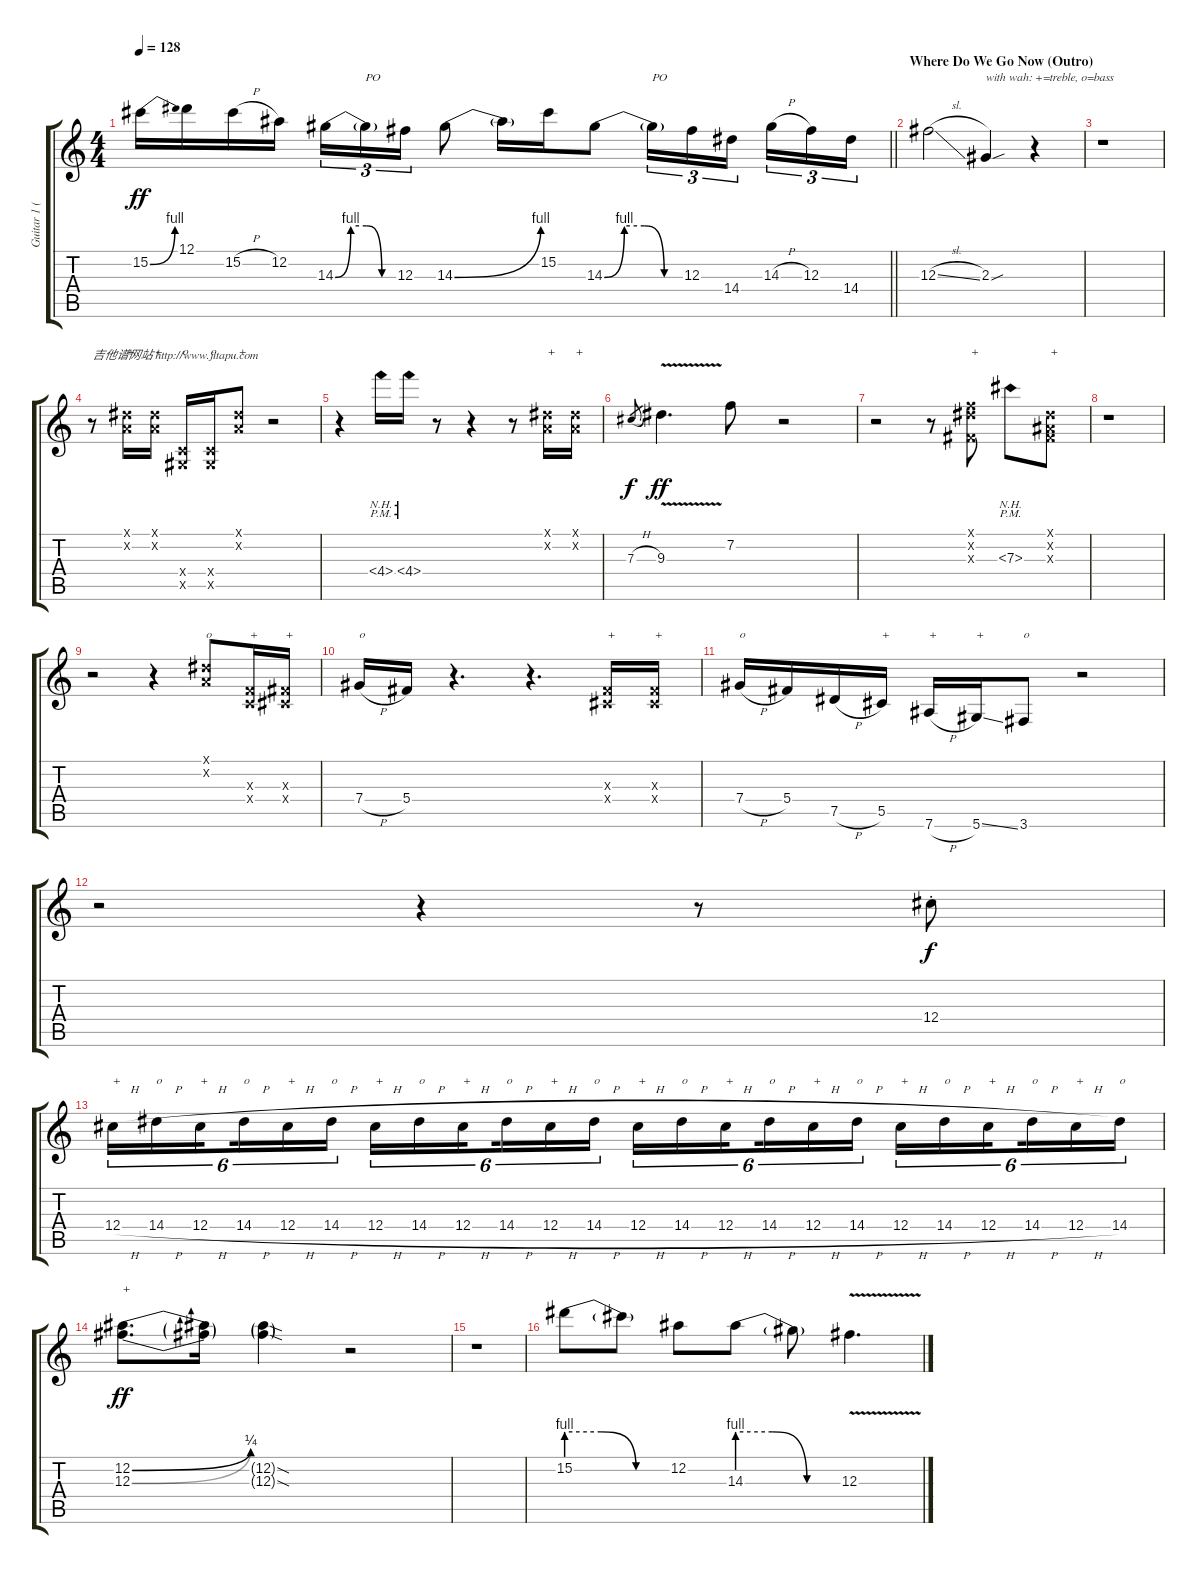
\track ("Guitar 1 (Slash)" "Guitar 1 (") {instrument overdrivenguitar}
\staff {score tabs}
\tuning (Eb4 Bb3 Gb3 Db3 Ab2 Eb2) {hide}
\ts (4 4)
\tempo 128
\clef g2
\barLineRight lightlight
\ks c
15.2{be (bend 0 0 60 4)}.16{dy ff} 12.1.16 15.2{h}.16 12.2.16 14.3{be (custom 0 0 15 4 30 4 45 0 60 0)}.16{tu (3 2)} 14.3{t}.16{tu (3 2) txt "PO"} 12.3.16{tu (3 2)} 14.3{be (bend 0 0 60 4)}.8 14.3{t}.16 15.2.16 14.3{be (custom 0 0 15 4 30 4 45 0 60 0)}.8 14.3{t}.16{tu (3 2) txt "PO"} 12.3.16{tu (3 2)} 14.4.16{tu (3 2) beam splitsecondary} 14.3{h}.16{tu (3 2)} 12.3.16{tu (3 2)} 14.4.16{tu (3 2)} |
\section ("" "Where Do We Go Now (Outro)")
12.3{sl}.2 2.3{sou}.4{txt "with wah: +=treble, o=bass"} r.4 |
r.1 |
r.8{txt "吉他谱网站 http://www.jitapu.com"} (0.1{x} -1.2{x}).16{txt "+"} (0.1{x} -1.2{x}).16{txt "+"} (-1.4{x} 0.5{x}).16{txt "o"} (-1.4{x} 0.5{x}).16{txt "o"} (0.1{x} -1.2{x}).8{txt "+"} r.2 |
r.4 4.4{nh pm}.16 4.4{nh pm}.16 r.8 r.4 r.8 (0.1{x} -1.2{x}).16{txt "+"} (0.1{x} -1.2{x}).16{txt "+"} |
7.3{h}.8{gr dy f} 9.3{v}.4{d dy ff} 7.2.8 r.2 |
r.2 r.8 (0.1{x} 7.2{x} 0.3{x}).8{txt "+"} 7.3{nh pm}.8 (0.1{x} 0.2{x} 0.3{x}).8{txt "+"} |
r.1 |
r.2 r.4 (0.1{x} -1.2{x}).8{txt "o"} (-1.3{x} -1.4{x}).16{txt "+"} (0.3{x} 0.4{x}).16{txt "+"} |
7.4{h}.16{txt "o"} 5.4.16 r.4{d} r.4{d} (0.3{x} 0.4{x}).16{txt "+"} (0.3{x} 0.4{x}).16{txt "+"} |
7.4{h}.16{txt "o"} 5.4.16 7.5{h}.16 5.5.16{txt "+"} 7.6{h}.16{txt "+"} 5.6{ss}.16{txt "+"} 3.6.8{txt "o"} r.2 |
r.2 r.4 r.8 12.4{st}.8{dy f} |
12.4{h}.16{tu (6 4) txt "+"} 14.4{h}.16{tu (6 4) txt "o"} 12.4{h}.16{tu (6 4) txt "+" beam splitsecondary} 14.4{h}.16{tu (6 4) txt "o"} 12.4{h}.16{tu (6 4) txt "+"} 14.4{h}.16{tu (6 4) txt "o"} 12.4{h}.16{tu (6 4) txt "+"} 14.4{h}.16{tu (6 4) txt "o"} 12.4{h}.16{tu (6 4) txt "+" beam splitsecondary} 14.4{h}.16{tu (6 4) txt "o"} 12.4{h}.16{tu (6 4) txt "+"} 14.4{h}.16{tu (6 4) txt "o"} 12.4{h}.16{tu (6 4) txt "+"} 14.4{h}.16{tu (6 4) txt "o"} 12.4{h}.16{tu (6 4) txt "+" beam splitsecondary} 14.4{h}.16{tu (6 4) txt "o"} 12.4{h}.16{tu (6 4) txt "+"} 14.4{h}.16{tu (6 4) txt "o"} 12.4{h}.16{tu (6 4) txt "+"} 14.4{h}.16{tu (6 4) txt "o"} 12.4{h}.16{tu (6 4) txt "+" beam splitsecondary} 14.4{h}.16{tu (6 4) txt "o"} 12.4{h}.16{tu (6 4) txt "+"} 14.4.16{tu (6 4) txt "o"} |
(12.2{be (bend 0 0 60 1)} 12.3{be (bend 0 0 60 1)}).8{d txt "+" dy ff} (12.2{t} 12.3{t}).16 (12.2{sod g} 12.3{sod g}).4 r.2 |
r.1 |
15.2{be (custom 0 4 20 4 40 0 60 0)}.8 15.2{t}.8 12.2.8 14.3{be (custom 0 4 20 4 40 0 60 0)}.8 14.3{t}.8 12.3{v}.4{d}
